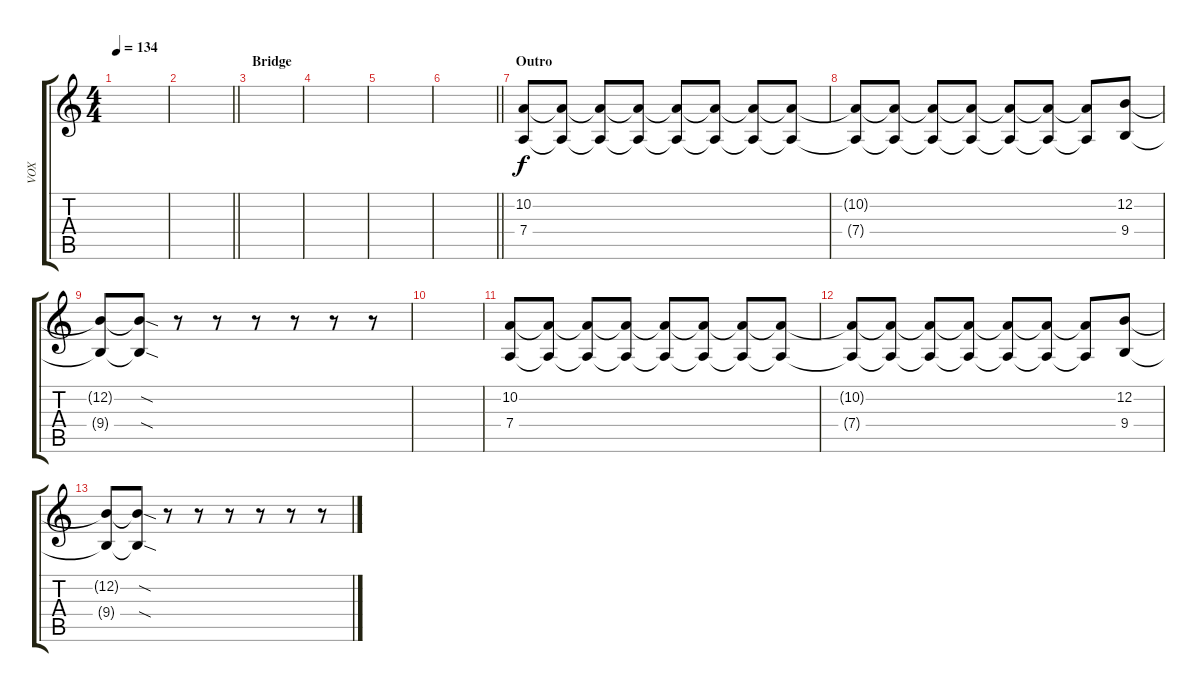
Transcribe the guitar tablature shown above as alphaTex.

\track ("VOX" "VOX") {instrument tenorsax}
\staff {score tabs}
\tuning (E4 B3 G3 D3 A2 E2) {hide}
\ts (4 4)
\tempo 134
\clef g2
\ks c
|
\barLineRight lightlight
|
\section ("" "Bridge")
|
|
|
\barLineRight lightlight
|
\section ("" "Outro")
(10.2 7.4).8 (10.2{t} 7.4{t}).8 (10.2{t} 7.4{t}).8 (10.2{t} 7.4{t}).8 (10.2{t} 7.4{t}).8 (10.2{t} 7.4{t}).8 (10.2{t} 7.4{t}).8 (10.2{t} 7.4{t}).8 |
(10.2{t} 7.4{t}).8 (10.2{t} 7.4{t}).8 (10.2{t} 7.4{t}).8 (10.2{t} 7.4{t}).8 (10.2{t} 7.4{t}).8 (10.2{t} 7.4{t}).8 (10.2{t} 7.4{t}).8 (12.2 9.4).8 |
(12.2{t} 9.4{t}).8 (12.2{sod t} 9.4{sod t}).8 r.8 r.8 r.8 r.8 r.8 r.8 |
|
(10.2 7.4).8 (10.2{t} 7.4{t}).8 (10.2{t} 7.4{t}).8 (10.2{t} 7.4{t}).8 (10.2{t} 7.4{t}).8 (10.2{t} 7.4{t}).8 (10.2{t} 7.4{t}).8 (10.2{t} 7.4{t}).8 |
(10.2{t} 7.4{t}).8 (10.2{t} 7.4{t}).8 (10.2{t} 7.4{t}).8 (10.2{t} 7.4{t}).8 (10.2{t} 7.4{t}).8 (10.2{t} 7.4{t}).8 (10.2{t} 7.4{t}).8 (12.2 9.4).8 |
(12.2{t} 9.4{t}).8 (12.2{sod t} 9.4{sod t}).8 r.8 r.8 r.8 r.8 r.8 r.8
